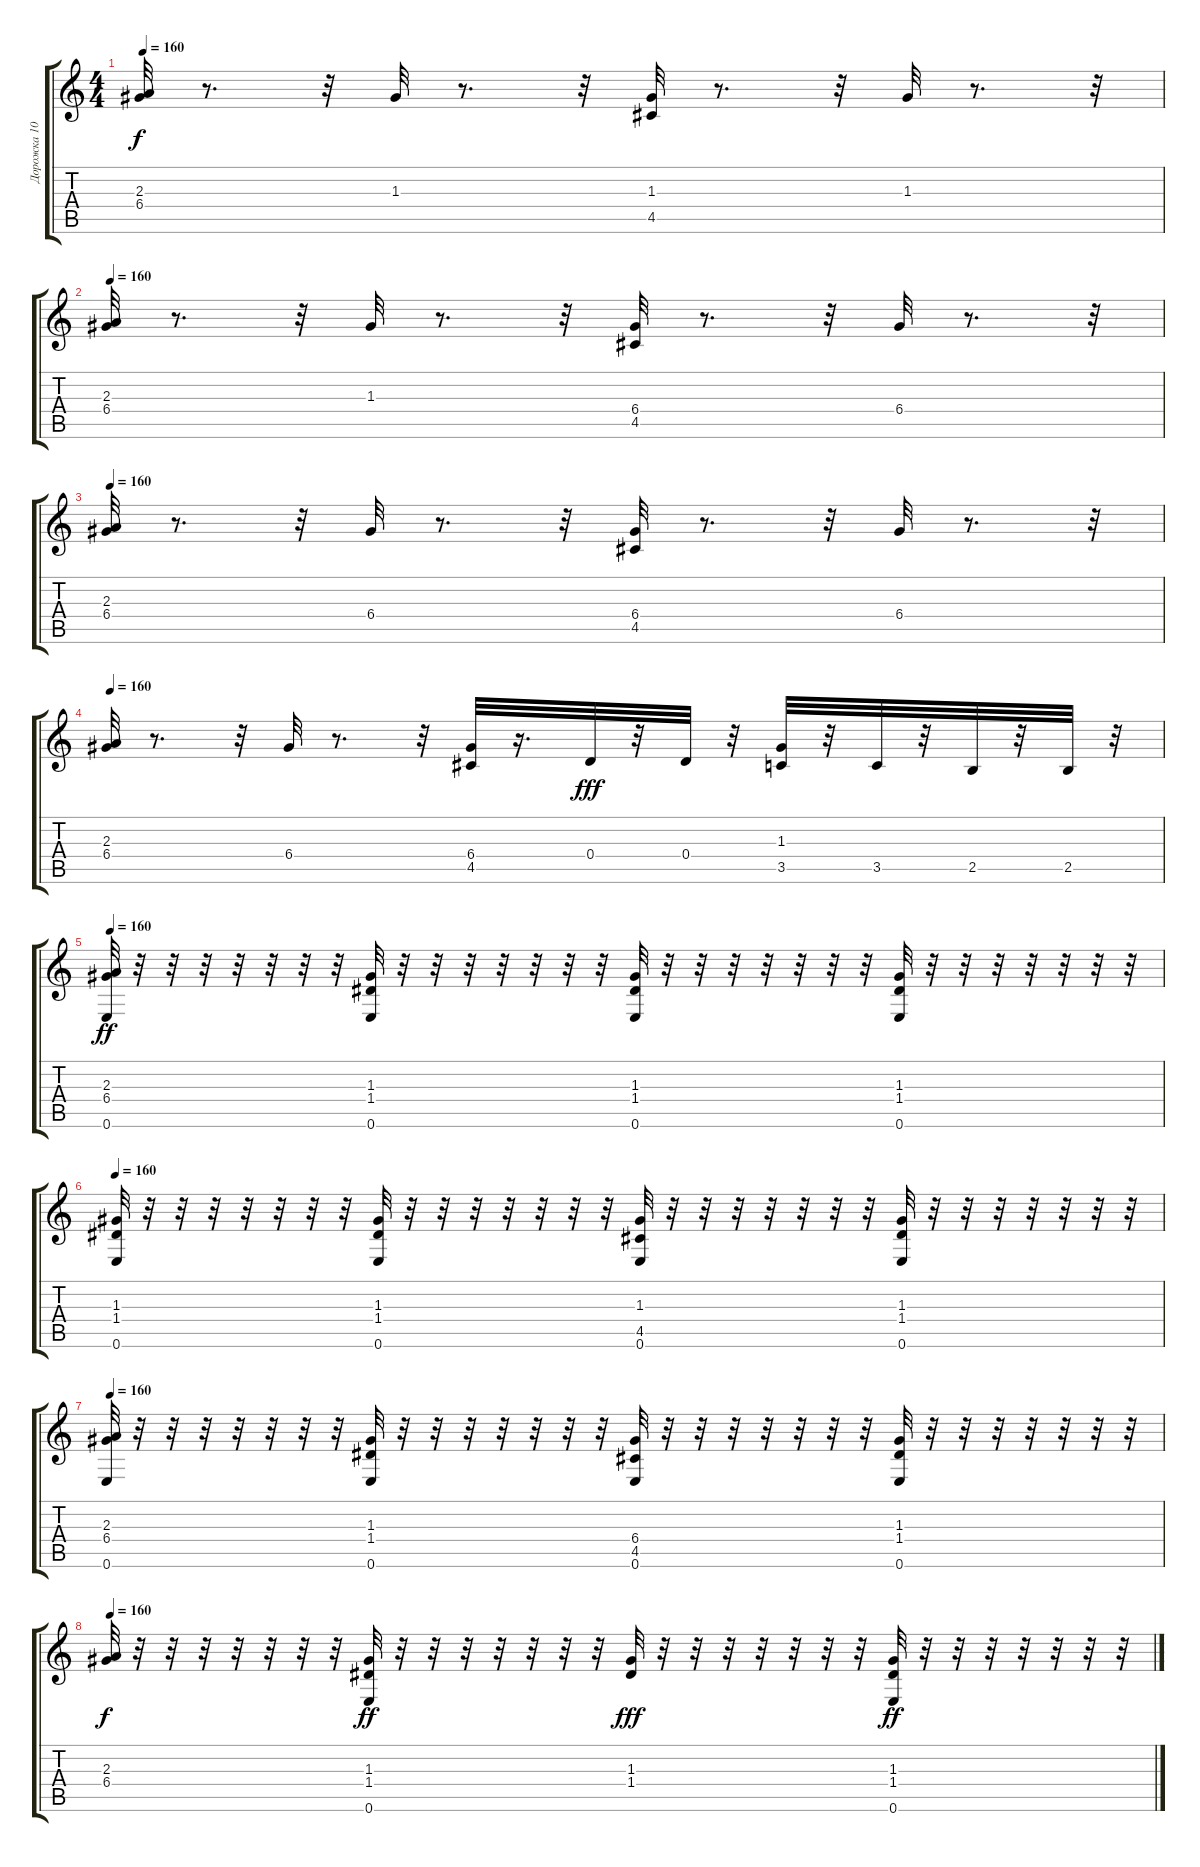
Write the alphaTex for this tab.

\track ("Дорожка 10" "Дорожка 10") {instrument acousticguitarnylon}
\staff {score tabs}
\tuning (E4 B3 G3 D3 A2 E2) {hide}
\ts (4 4)
\tempo 160
\clef g2
\ks c
(2.3 6.4).32{dy f} r.8{d} r.32 1.3.32 r.8{d} r.32 (1.3 4.5).32 r.8{d} r.32 1.3.32 r.8{d} r.32 |
\tempo 160
(2.3 6.4).32 r.8{d} r.32 1.3.32 r.8{d} r.32 (6.4 4.5).32 r.8{d} r.32 6.4.32 r.8{d} r.32 |
\tempo 160
(2.3 6.4).32 r.8{d} r.32 6.4.32 r.8{d} r.32 (6.4 4.5).32 r.8{d} r.32 6.4.32 r.8{d} r.32 |
\tempo 160
(2.3 6.4).32 r.8{d} r.32 6.4.32 r.8{d} r.32 (6.4 4.5).32 r.16{d} 0.4.32{dy fff} r.32 0.4.32 r.32 (1.3 3.5).32 r.32 3.5.32 r.32 2.5.32 r.32 2.5.32 r.32 |
\tempo 160
(2.3 6.4 0.6).32{dy ff} r.32 r.32 r.32 r.32 r.32 r.32 r.32 (1.3 1.4 0.6).32 r.32 r.32 r.32 r.32 r.32 r.32 r.32 (1.3 1.4 0.6).32 r.32 r.32 r.32 r.32 r.32 r.32 r.32 (1.3 1.4 0.6).32 r.32 r.32 r.32 r.32 r.32 r.32 r.32 |
\tempo 160
(1.3 1.4 0.6).32 r.32 r.32 r.32 r.32 r.32 r.32 r.32 (1.3 1.4 0.6).32 r.32 r.32 r.32 r.32 r.32 r.32 r.32 (1.3 4.5 0.6).32 r.32 r.32 r.32 r.32 r.32 r.32 r.32 (1.3 1.4 0.6).32 r.32 r.32 r.32 r.32 r.32 r.32 r.32 |
\tempo 160
(2.3 6.4 0.6).32 r.32 r.32 r.32 r.32 r.32 r.32 r.32 (1.3 1.4 0.6).32 r.32 r.32 r.32 r.32 r.32 r.32 r.32 (6.4 4.5 0.6).32 r.32 r.32 r.32 r.32 r.32 r.32 r.32 (1.3 1.4 0.6).32 r.32 r.32 r.32 r.32 r.32 r.32 r.32 |
\tempo 160
(2.3 6.4).32{dy f} r.32 r.32 r.32 r.32 r.32 r.32 r.32 (1.3 1.4 0.6).32{dy ff} r.32 r.32 r.32 r.32 r.32 r.32 r.32 (1.3 1.4).32{dy fff} r.32 r.32 r.32 r.32 r.32 r.32 r.32 (1.3 1.4 0.6).32{dy ff} r.32 r.32 r.32 r.32 r.32 r.32 r.32
